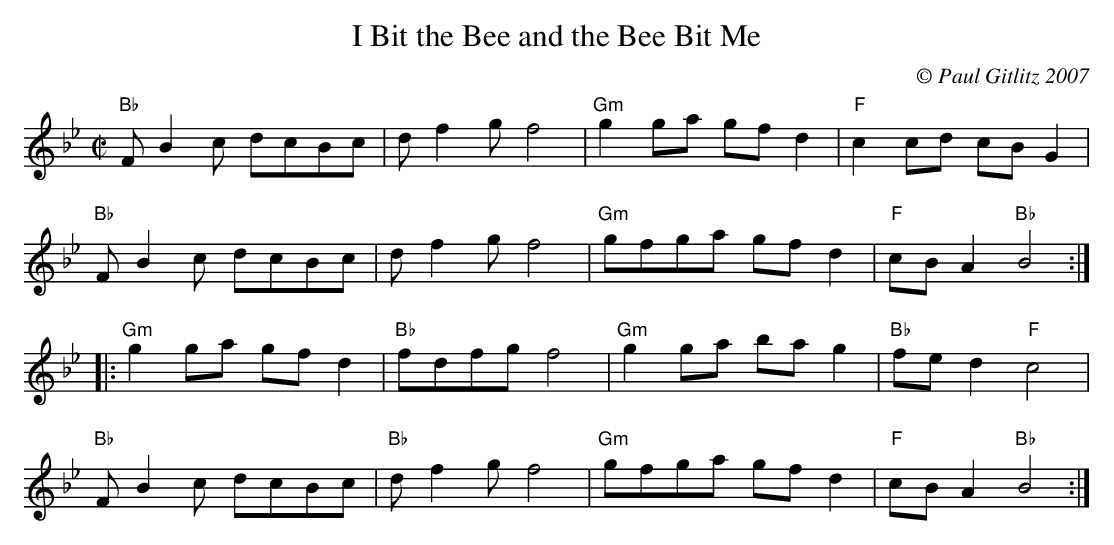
X:1
T:I Bit the Bee and the Bee Bit Me
M:C|
C:© Paul Gitlitz 2007
K:Bb
"Bb"FB2c dcBc|df2g f4|"Gm"g2ga gfd2|"F"c2cd cBG2|!
"Bb"FB2c dcBc|df2g f4|"Gm"gfga gfd2|"F"cBA2 "Bb"B4:|!
|:"Gm"g2ga gfd2|"Bb"fdfg f4|"Gm"g2ga bag2|"Bb"fed2 "F"c4|!
"Bb"FB2c dcBc|"Bb"df2g f4|"Gm"gfga gfd2|"F"cBA2 "Bb"B4:|]
